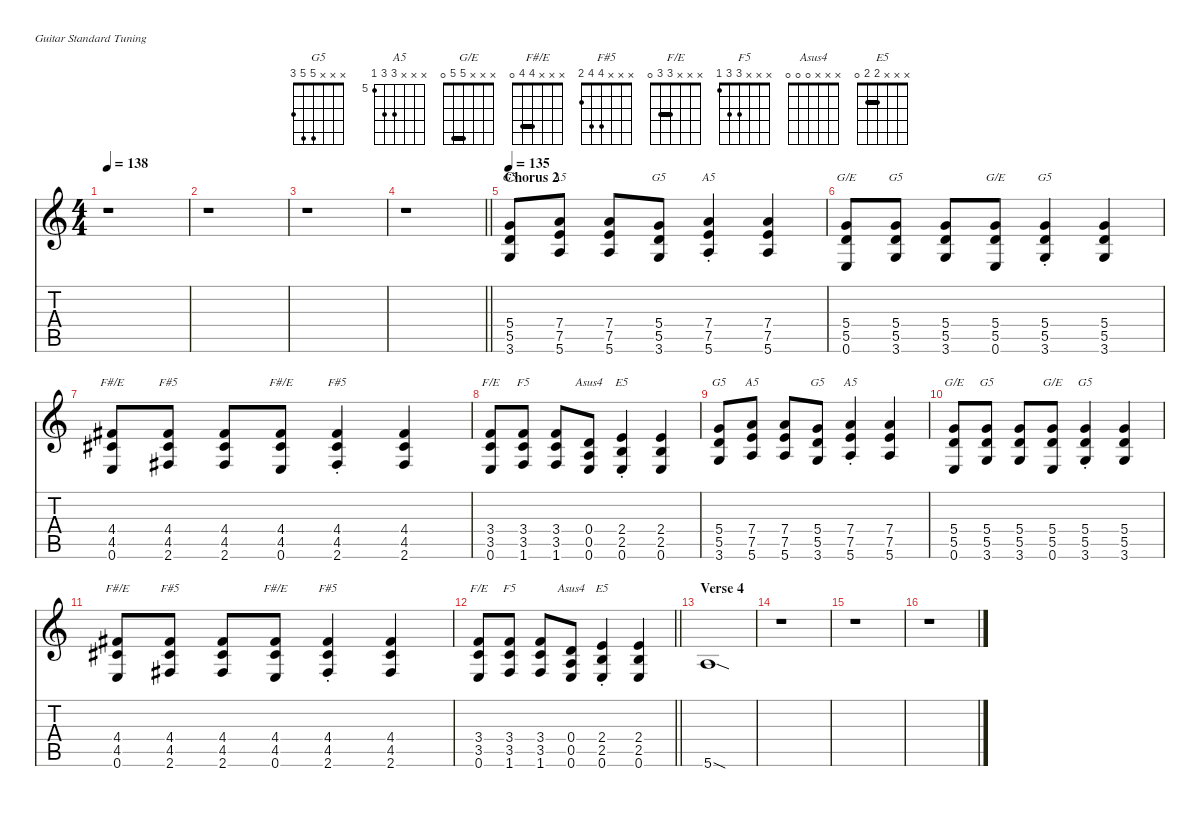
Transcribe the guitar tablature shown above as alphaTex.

\defaultSystemsLayout 4
\hideDynamics
\bracketExtendMode nobrackets
\singleTrackTrackNamePolicy hidden
\multiTrackTrackNamePolicy hidden
\firstSystemTrackNameMode fullname
\firstSystemTrackNameOrientation horizontal
\otherSystemsTrackNameOrientation horizontal
\track ("Page El Guitar Rhythm" "od.guit.") {instrument overdrivenguitar}
\staff {score tabs}
\tuning (E4 B3 G3 D3 A2 E2)
\chord ("G5" x x x 5 5 3)
\chord ("A5" x x x 7 7 5) {firstfret 5}
\chord ("G/E" x x x 5 5 0) {barre 5}
\chord ("F#/E" x x x 4 4 0) {barre 4}
\chord ("F#5" x x x 4 4 2)
\chord ("F/E" x x x 3 3 0) {barre 3}
\chord ("F5" x x x 3 3 1)
\chord ("Asus4" x x x 0 0 0)
\chord ("E5" x x x 2 2 0) {barre 2}
\ts (4 4)
\tempo 138
\clef g2
\ks aminor
r.1{dy f beam Down} |
r.1{beam Down} |
r.1{beam Down} |
\barLineRight lightlight
r.1{beam Down} |
\section ("" "Chorus 2")
\tempo 135
(5.4 5.5 3.6).8{ch "G5" beam Up} (7.4 7.5 5.6).8{ch "A5" beam Up} (7.4 7.5 5.6).8{beam Up} (5.4 5.5 3.6).8{ch "G5" beam Up} (7.4{st} 7.5{st} 5.6{st}).4{ch "A5" beam Up} (7.4 7.5 5.6).4{beam Up} |
(5.4 5.5 0.6).8{ch "G/E" beam Up} (5.4 5.5 3.6).8{ch "G5" beam Up} (5.4 5.5 3.6).8{beam Up} (5.4 5.5 0.6).8{ch "G/E" beam Up} (5.4{st} 5.5{st} 3.6{st}).4{ch "G5" beam Up} (5.4 5.5 3.6).4{beam Up} |
(4.4{acc #} 4.5{acc #} 0.6).8{ch "F#/E" beam Up} (4.4{acc #} 4.5{acc #} 2.6{acc #}).8{ch "F#5" beam Up} (4.4{acc #} 4.5{acc #} 2.6{acc #}).8{beam Up} (4.4{acc #} 4.5{acc #} 0.6).8{ch "F#/E" beam Up} (4.4{st acc #} 4.5{st acc #} 2.6{st acc #}).4{ch "F#5" beam Up} (4.4{acc #} 4.5{acc #} 2.6{acc #}).4{beam Up} |
(3.4 3.5 0.6).8{ch "F/E" beam Up} (3.4 3.5 1.6).8{ch "F5" beam Up} (3.4 3.5 1.6).8{beam Up} (0.4 0.5 0.6).8{ch "Asus4" beam Up} (2.4 2.5{st} 0.6).4{ch "E5" beam Up} (2.4 2.5 0.6).4{beam Up} |
(5.4 5.5 3.6).8{ch "G5" beam Up} (7.4 7.5 5.6).8{ch "A5" beam Up} (7.4 7.5 5.6).8{beam Up} (5.4 5.5 3.6).8{ch "G5" beam Up} (7.4{st} 7.5{st} 5.6{st}).4{ch "A5" beam Up} (7.4 7.5 5.6).4{beam Up} |
(5.4 5.5 0.6).8{ch "G/E" beam Up} (5.4 5.5 3.6).8{ch "G5" beam Up} (5.4 5.5 3.6).8{beam Up} (5.4 5.5 0.6).8{ch "G/E" beam Up} (5.4{st} 5.5{st} 3.6{st}).4{ch "G5" beam Up} (5.4 5.5 3.6).4{beam Up} |
(4.4{acc #} 4.5{acc #} 0.6).8{ch "F#/E" beam Up} (4.4{acc #} 4.5{acc #} 2.6{acc #}).8{ch "F#5" beam Up} (4.4{acc #} 4.5{acc #} 2.6{acc #}).8{beam Up} (4.4{acc #} 4.5{acc #} 0.6).8{ch "F#/E" beam Up} (4.4{st acc #} 4.5{st acc #} 2.6{st acc #}).4{ch "F#5" beam Up} (4.4{acc #} 4.5{acc #} 2.6{acc #}).4{beam Up} |
\barLineRight lightlight
(3.4 3.5 0.6).8{ch "F/E" beam Up} (3.4 3.5 1.6).8{ch "F5" beam Up} (3.4 3.5 1.6).8{beam Up} (0.4 0.5 0.6).8{ch "Asus4" beam Up} (2.4 2.5{st} 0.6).4{ch "E5" beam Up} (2.4 2.5 0.6).4{beam Up} |
\section ("" "Verse 4")
5.6{sod}.1{beam Up} |
r.1{beam Down} |
r.1{beam Down} |
r.1{beam Down}
